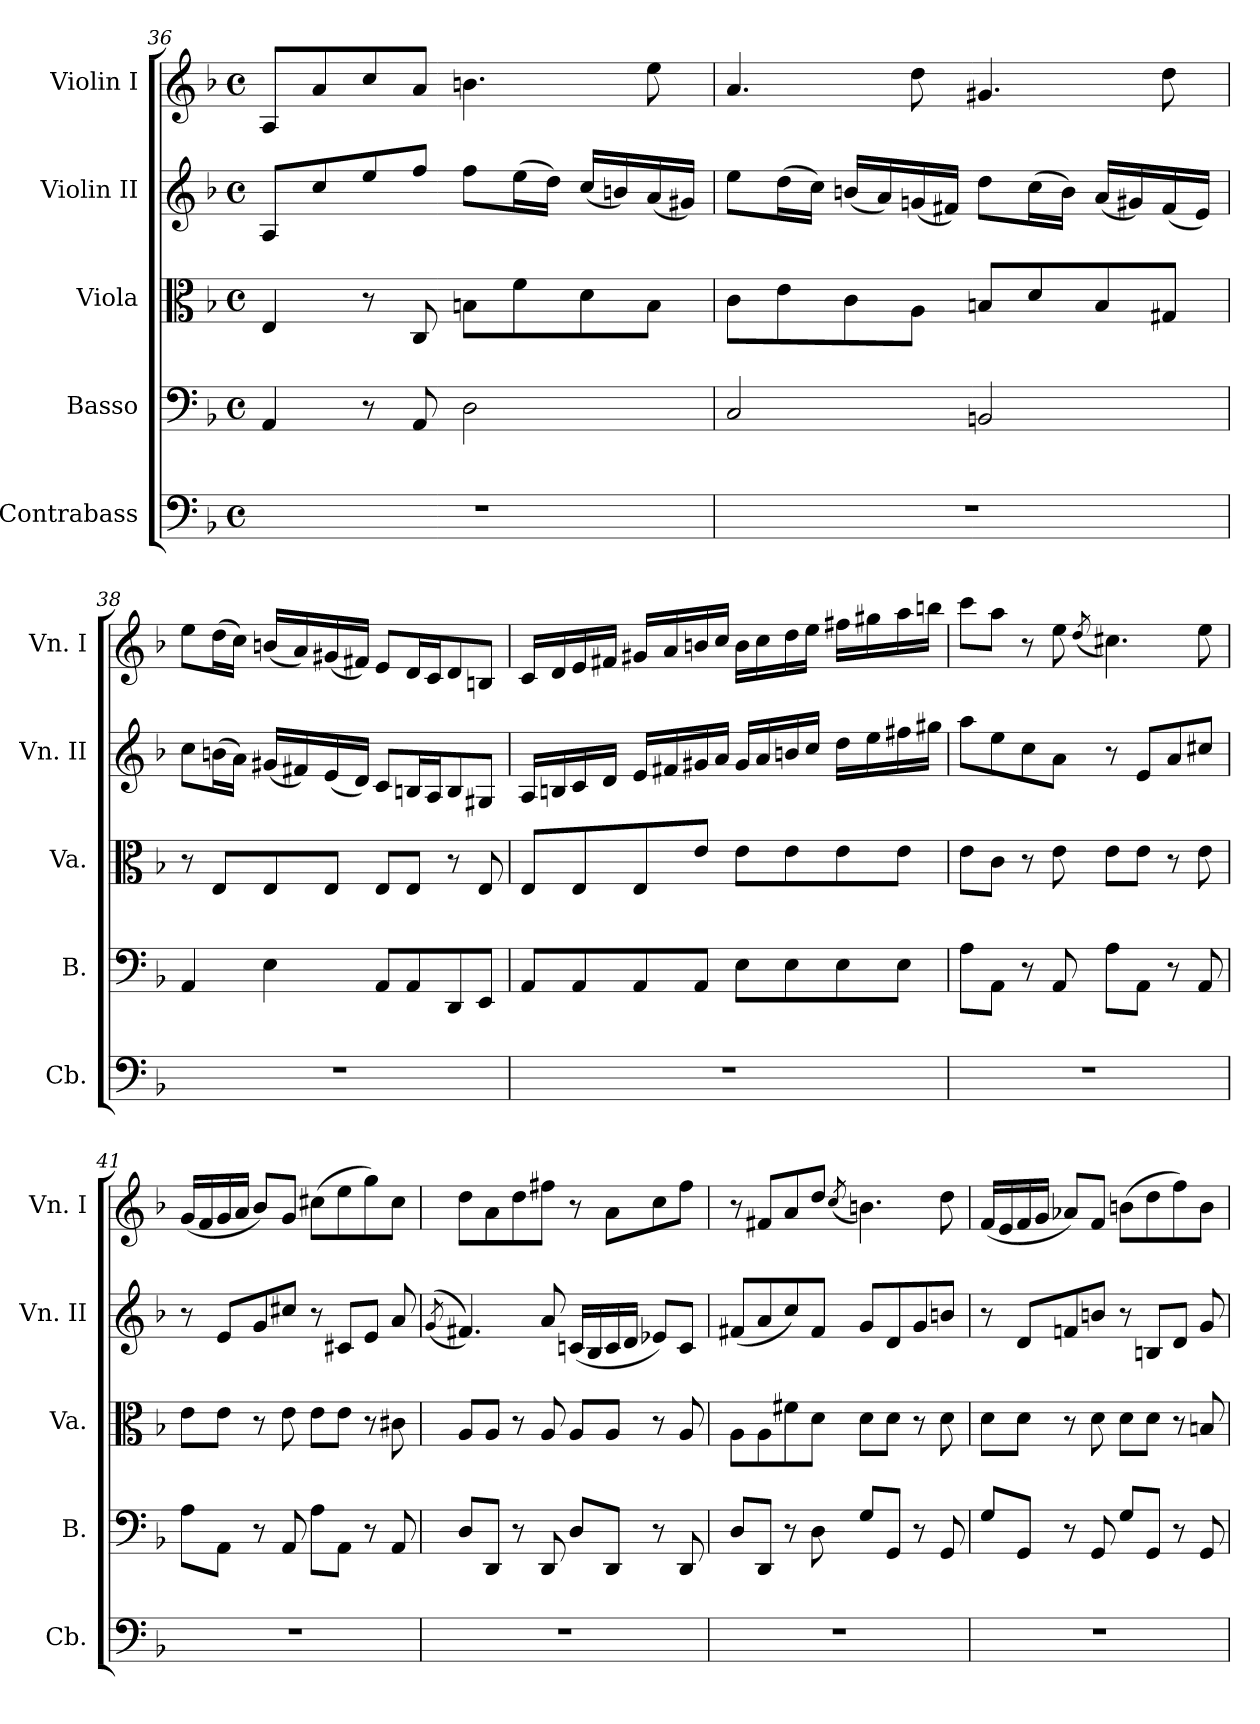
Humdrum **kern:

**kern	**kern	**dynam	**kern	**dynam	**kern	**dynam	**kern	**dynam
*part5	*part4	*part4	*part3	*part3	*part2	*part2	*part1	*part1
*staff5	*staff4	*staff4	*staff3	*staff3	*staff2	*staff2	*staff1	*staff1
*I"Contrabass	*I"Basso	*	*I"Viola	*	*I"Violin II	*	*I"Violin I	*
*I'Cb.	*I'B.	*	*I'Va.	*	*I'Vn. II	*	*I'Vn. I	*
*clefF4	*clefF4	*	*clefC3	*	*clefG2	*	*clefG2	*
*ITrd7c12	*	*	*	*	*	*	*	*
*k[b-]	*k[b-]	*	*k[b-]	*	*k[b-]	*	*k[b-]	*
*M4/4	*M4/4	*	*M4/4	*	*M4/4	*	*M4/4	*
*met(c)	*met(c)	*	*met(c)	*	*met(c)	*	*met(c)	*
=36	=36	=36	=36	=36	=36	=36	=36	=36
1r	4AA/	.	4E/	.	8A/L	.	8A/L	.
!	!	!	!	!	!	!LO:DY:b	!	!
!	!	!	!	!	!	!LO:DY:n=1:b	!	!
!	!	!	!	!	!	!LO:DY:n=2:b	!	!LO:DY:b
!	!	!	!	!	!	!	!	!LO:DY:n=1:b
!	!	!	!	!	!	!	!	!LO:DY:n=2:b
.	.	.	.	.	8cc/	other-dynamics p other-dynamics	8a/	other-dynamics p other-dynamics
.	8r	.	8r	.	8ee/	.	8cc/	.
!	!	!LO:DY:b	!	!	!	!	!	!
!	!	!LO:DY:n=1:b	!	!	!	!	!	!
!	!	!LO:DY:n=2:b	!	!LO:DY:b	!	!	!	!
!	!	!	!	!LO:DY:n=1:b	!	!	!	!
!	!	!	!	!LO:DY:n=2:b	!	!	!	!
.	8AA/	other-dynamics p other-dynamics	8C/	other-dynamics p other-dynamics	8ff/J	.	8a/J	.
.	2D\	.	8Bn\L	.	8ff\L	.	4.bn\	.
.	.	.	8f\	.	(>16ee\L	.	.	.
.	.	.	.	.	16dd\JJ)	.	.	.
.	.	.	8d\	.	(<16cc/LL	.	.	.
.	.	.	.	.	16bn/)	.	.	.
.	.	.	8B\J	.	(<16a/	.	8ee\	.
.	.	.	.	.	16g#X/JJ)	.	.	.
!!LO:PB:g=z
=37	=37	=37	=37	=37	=37	=37	=37	=37
1r	2C/	.	8c\L	.	8ee\L	.	4.a/	.
.	.	.	8e\	.	(>16dd\L	.	.	.
.	.	.	.	.	16cc\JJ)	.	.	.
.	.	.	8c\	.	(<16bn/LL	.	.	.
.	.	.	.	.	16a/)	.	.	.
.	.	.	8A\J	.	(<16gni/	.	8dd\	.
.	.	.	.	.	16f#X/JJ)	.	.	.
.	2BBn/	.	8Bn/L	.	8dd\L	.	4.g#X/	.
.	.	.	8d/	.	(>16cc\L	.	.	.
.	.	.	.	.	16b\JJ)	.	.	.
.	.	.	8B/	.	(<16a/LL	.	.	.
.	.	.	.	.	16g#X/)	.	.	.
.	.	.	8G#X/J	.	(<16f#/	.	8dd\	.
.	.	.	.	.	16e/JJ)	.	.	.
=38	=38	=38	=38	=38	=38	=38	=38	=38
!	!	!LO:DY:b	!	!	!	!	!	!
!	!	!LO:DY:n=1:b	!	!	!	!	!	!
!	!	!LO:DY:n=2:b	!	!	!	!LO:DY:b	!	!
!	!	!	!	!	!	!LO:DY:n=1:b	!	!
!	!	!	!	!	!	!LO:DY:n=2:b	!	!LO:DY:b
!	!	!	!	!	!	!	!	!LO:DY:n=1:b
!	!	!	!	!	!	!	!	!LO:DY:n=2:b
1r	4AA/	other-dynamics f other-dynamics	8r	.	8cc\L	other-dynamics f other-dynamics	8ee\L	other-dynamics f other-dynamics
!	!	!	!	!LO:DY:b	!	!	!	!
!	!	!	!	!LO:DY:n=1:b	!	!	!	!
!	!	!	!	!LO:DY:n=2:b	!	!	!	!
.	.	.	8E/L	other-dynamics f other-dynamics	(>16bn\L	.	(>16dd\L	.
.	.	.	.	.	16a\JJ)	.	16cc\JJ)	.
.	4E\	.	8E/	.	(<16g#X/LL	.	(<16bn/LL	.
.	.	.	.	.	16f#X/)	.	16a/)	.
.	.	.	8E/J	.	(<16e/	.	(<16g#X/	.
.	.	.	.	.	16d/JJ)	.	16f#X/JJ)	.
.	8AA/L	.	8E/L	.	8c/L	.	8e/L	.
.	8AA/	.	8E/J	.	16Bn/L	.	16d/L	.
.	.	.	.	.	16A/J	.	16c/J	.
.	8DD/	.	8r	.	8B/	.	8d/	.
.	8EE/J	.	8E/	.	8G#X/J	.	8Bn/J	.
!!LO:LB:g=z
=39	=39	=39	=39	=39	=39	=39	=39	=39
1r	8AA/L	.	8E/L	.	16A/LL	.	16c/LL	.
.	.	.	.	.	16Bn/	.	16d/	.
.	8AA/	.	8E/	.	16c/	.	16e/	.
.	.	.	.	.	16d/JJ	.	16f#X/JJ	.
.	8AA/	.	8E/	.	16e/LL	.	16g#X/LL	.
.	.	.	.	.	16f#X/	.	16a/	.
.	8AA/J	.	8e/J	.	16g#X/	.	16bn/	.
.	.	.	.	.	16a/JJ	.	16cc/JJ	.
.	8E\L	.	8e\L	.	16g#/LL	.	16b\LL	.
.	.	.	.	.	16a/	.	16cc\	.
.	8E\	.	8e\	.	16bn/	.	16dd\	.
.	.	.	.	.	16cc/JJ	.	16ee\JJ	.
.	8E\	.	8e\	.	16dd\LL	.	16ff#X\LL	.
.	.	.	.	.	16ee\	.	16gg#X\	.
.	8E\J	.	8e\J	.	16ff#X\	.	16aa\	.
.	.	.	.	.	16gg#X\JJ	.	16bbn\JJ	.
=40	=40	=40	=40	=40	=40	=40	=40	=40
1r	8A\L	.	8e\L	.	8aa\L	.	8ccc\L	.
.	8AA\J	.	8c\J	.	8ee\	.	8aa\J	.
.	8r	.	8r	.	8cc\	.	8r	.
.	8AA/	.	8e\	.	8a\J	.	8ee\	.
.	.	.	.	.	.	.	(<8qdd/	.
.	8A\L	.	8e\L	.	8r	.	4.cc#X\)	.
.	8AA\J	.	8e\J	.	8e/L	.	.	.
.	8r	.	8r	.	8a/	.	.	.
.	8AA/	.	8e\	.	8cc#X/J	.	8ee\	.
!!LO:LB:g=z
=41	=41	=41	=41	=41	=41	=41	=41	=41
1r	8A\L	.	8e\L	.	8r	.	(<16g/LL	.
.	.	.	.	.	.	.	16f/	.
.	8AA\J	.	8e\J	.	8e/L	.	16g/	.
.	.	.	.	.	.	.	16a/JJ	.
.	8r	.	8r	.	8g/	.	8b-/L)	.
.	8AA/	.	8e\	.	8cc#X/J	.	8g/J	.
.	8A\L	.	8e\L	.	8r	.	(>8cc#X\L	.
.	8AA\J	.	8e\J	.	8c#X/L	.	8ee\	.
.	8r	.	8r	.	8e/J	.	8gg\)	.
.	8AA/	.	8c#X\	.	8a/	.	8cc#\J	.
=42	=42	=42	=42	=42	=42	=42	=42	=42
.	.	.	.	.	(<(<8qg/	.	.	.
1r	8D/L	.	8A/L	.	4.f#X/))	.	8dd\L	.
.	8DD/J	.	8A/J	.	.	.	8a\	.
.	8r	.	8r	.	.	.	8dd\	.
.	8DD/	.	8A/	.	8a/	.	8ff#X\J	.
.	8D/L	.	8A/L	.	(<16cni/LL	.	8r	.
.	.	.	.	.	16B-/	.	.	.
.	8DD/J	.	8A/J	.	16c/	.	8a\L	.
.	.	.	.	.	16d/JJ	.	.	.
.	8r	.	8r	.	8e-X/L)	.	8cc\	.
.	8DD/	.	8A/	.	8c/J	.	8ff#\J	.
=43	=43	=43	=43	=43	=43	=43	=43	=43
1r	8D/L	.	8A\L	.	(<8f#X/L	.	8r	.
.	8DD/J	.	8A\	.	8a/	.	8f#X/L	.
.	8r	.	8f#X\	.	8cc/)	.	8a/	.
.	8D\	.	8d\J	.	8f#/J	.	8dd/J	.
.	.	.	.	.	.	.	(<8qcc/	.
.	8G/L	.	8d\L	.	8g/L	.	4.bn\)	.
.	8GG/J	.	8d\J	.	8d/	.	.	.
.	8r	.	8r	.	8g/	.	.	.
.	8GG/	.	8d\	.	8bn/J	.	8dd\	.
!!LO:PB:g=z
=44	=44	=44	=44	=44	=44	=44	=44	=44
1r	8G/L	.	8d\L	.	8r	.	(<16f/LL	.
.	.	.	.	.	.	.	16e/	.
.	8GG/J	.	8d\J	.	8d/L	.	16f/	.
.	.	.	.	.	.	.	16g/JJ	.
.	8r	.	8r	.	8fni/	.	8a-X/L)	.
.	8GG/	.	8d\	.	8bn/J	.	8f/J	.
.	8G/L	.	8d\L	.	8r	.	(>8bn\L	.
.	8GG/J	.	8d\J	.	8Bn/L	.	8dd\	.
.	8r	.	8r	.	8d/J	.	8ff\)	.
.	8GG/	.	8Bn/	.	8g/	.	8b\J	.
=	=	=	=	=	=	=	=	=
*-	*-	*-	*-	*-	*-	*-	*-	*-
